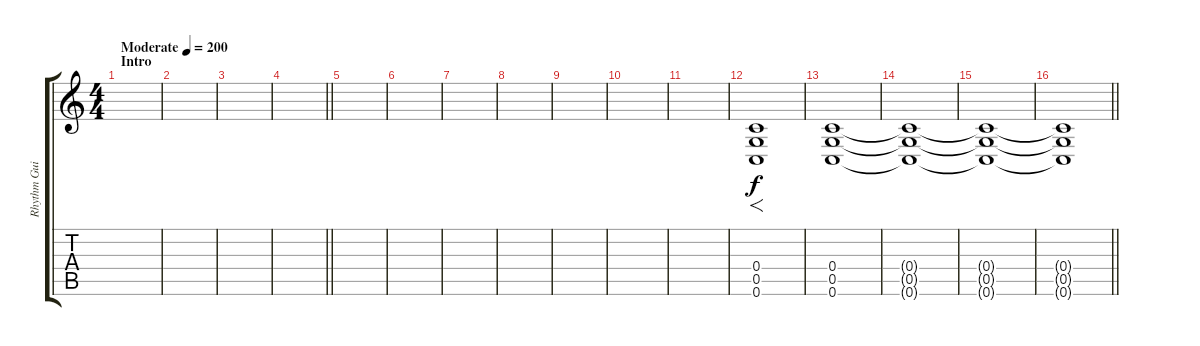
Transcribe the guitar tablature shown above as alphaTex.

\track ("Rhythm Guitar" "Rhythm Gui") {instrument distortionguitar}
\staff {score tabs}
\tuning (D4 A3 F3 C3 G2 C2) {hide}
\ts (4 4)
\section ("" "Intro")
\tempo (200 "Moderate")
\clef g2
\ks c
|
|
|
\barLineRight lightlight
|
|
|
|
|
|
|
|
(0.4 0.5 0.6).1{f} |
(0.4 0.5 0.6).1 |
(0.4{t} 0.5{t} 0.6{t}).1 |
(0.4{t} 0.5{t} 0.6{t}).1 |
\barLineRight lightlight
(0.4{t} 0.5{t} 0.6{t}).1
